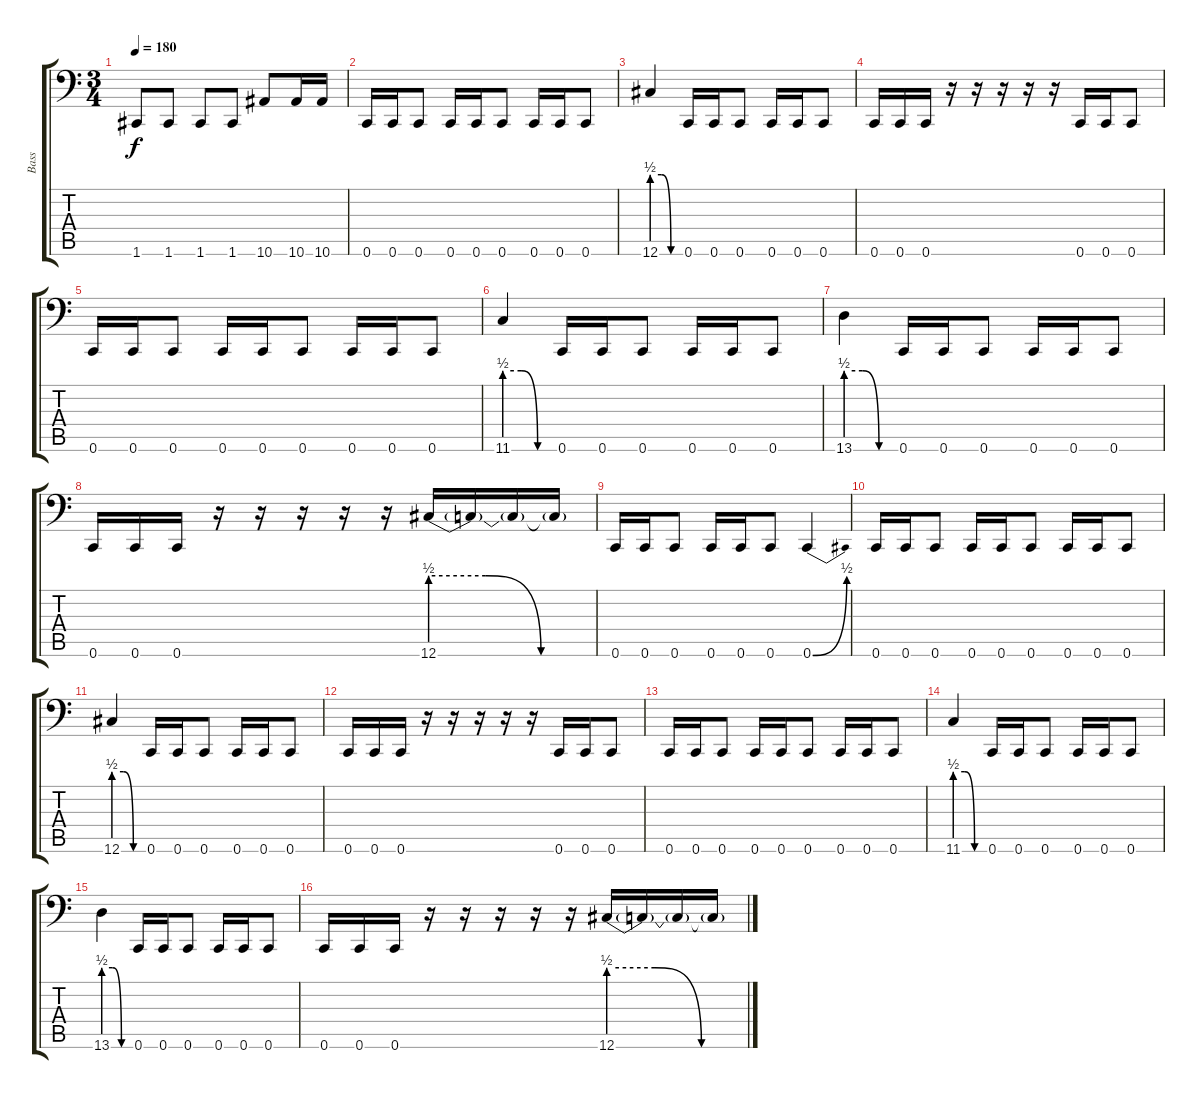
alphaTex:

\track ("Bass" "Bass") {instrument electricbassfinger}
\staff {score tabs}
\tuning (D3 A2 F2 C2 G1 C1) {hide}
\ts (3 4)
\tempo 180
\clef f4
\ks c
1.6.8{dy f} 1.6.8 1.6.8 1.6.8 10.6.8 10.6.16 10.6.16 |
0.6.16 0.6.16 0.6.8 0.6.16 0.6.16 0.6.8 0.6.16 0.6.16 0.6.8 |
12.6{be (custom 0 2 20 2 40 0 60 0)}.4 0.6.16 0.6.16 0.6.8 0.6.16 0.6.16 0.6.8 |
0.6.16 0.6.16 0.6.16 r.16 r.16 r.16 r.16 r.16 0.6.16 0.6.16 0.6.8 |
0.6.16 0.6.16 0.6.8 0.6.16 0.6.16 0.6.8 0.6.16 0.6.16 0.6.8 |
11.6{be (custom 0 2 20 2 40 0 60 0)}.4 0.6.16 0.6.16 0.6.8 0.6.16 0.6.16 0.6.8 |
13.6{be (custom 0 2 20 2 40 0 60 0)}.4 0.6.16 0.6.16 0.6.8 0.6.16 0.6.16 0.6.8 |
0.6.16 0.6.16 0.6.16 r.16 r.16 r.16 r.16 r.16 12.6{be (custom 0 2 20 2 40 0 60 0)}.16 12.6{t}.16 12.6{t}.16 12.6{t}.16 |
0.6.16 0.6.16 0.6.8 0.6.16 0.6.16 0.6.8 0.6{be (bend 0 0 60 2)}.4 |
0.6.16 0.6.16 0.6.8 0.6.16 0.6.16 0.6.8 0.6.16 0.6.16 0.6.8 |
12.6{be (custom 0 2 20 2 40 0 60 0)}.4 0.6.16 0.6.16 0.6.8 0.6.16 0.6.16 0.6.8 |
0.6.16 0.6.16 0.6.16 r.16 r.16 r.16 r.16 r.16 0.6.16 0.6.16 0.6.8 |
0.6.16 0.6.16 0.6.8 0.6.16 0.6.16 0.6.8 0.6.16 0.6.16 0.6.8 |
11.6{be (custom 0 2 20 2 40 0 60 0)}.4 0.6.16 0.6.16 0.6.8 0.6.16 0.6.16 0.6.8 |
13.6{be (custom 0 2 20 2 40 0 60 0)}.4 0.6.16 0.6.16 0.6.8 0.6.16 0.6.16 0.6.8 |
0.6.16 0.6.16 0.6.16 r.16 r.16 r.16 r.16 r.16 12.6{be (custom 0 2 20 2 40 0 60 0)}.16 12.6{t}.16 12.6{t}.16 12.6{t}.16
